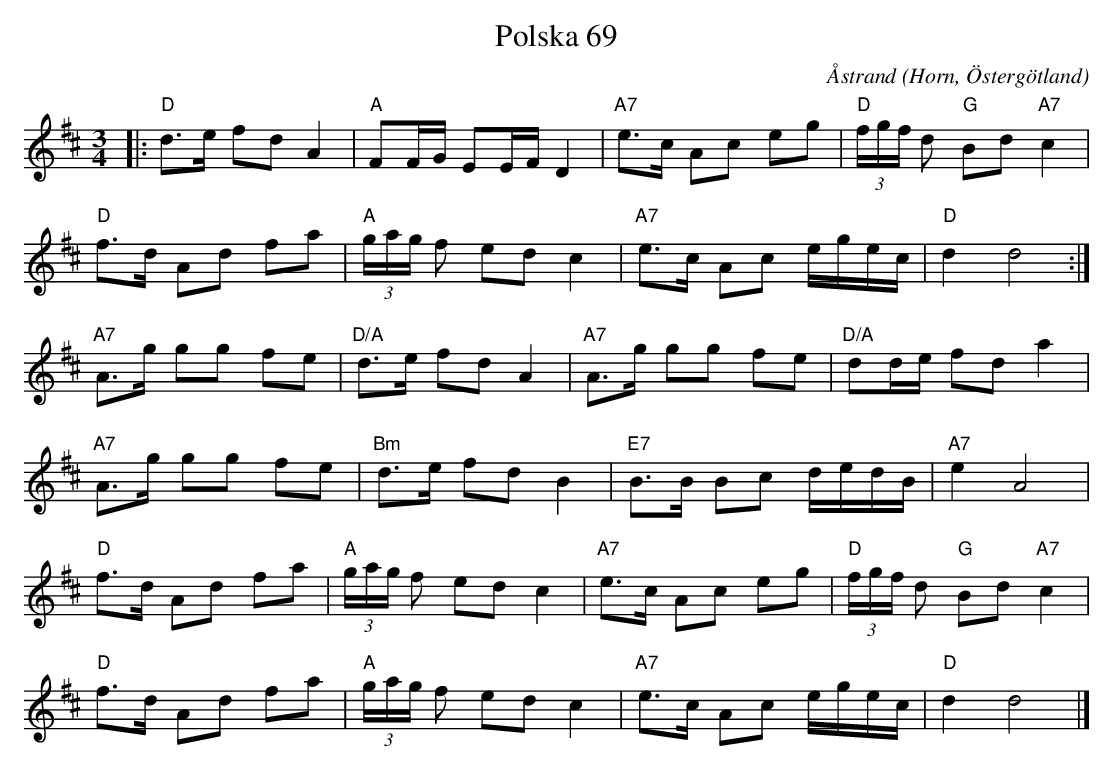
X:1
T:Polska 69
C:Åstrand
O:Horn, Östergötland
M:3/4
L:1/8
K:D
V:1
|:"D"d>e fd A2|"A"FF/G/ EE/F/ D2|"A7"e>c Ac eg|"D"(3f/g/f/ d "G"Bd "A7"c2|
"D"f>d Ad fa|"A"(3g/a/g/ f ed c2|"A7"e>c Ac e/g/e/c/|"D"d2 d4:|
"A7"A>g gg fe|"D/A"d>e fd A2|"A7"A>g gg fe|"D/A" dd/e/ fd a2|
"A7"A>g gg fe|"Bm"d>e fd B2|"E7"B>B Bc d/e/d/B/|"A7" e2 A4|
"D"f>d Ad fa|"A"(3g/a/g/ f ed c2|"A7"e>c Ac eg|"D"(3f/g/f/ d "G"Bd "A7"c2|
"D"f>d Ad fa|"A"(3g/a/g/ f ed c2|"A7"e>c Ac e/g/e/c/|"D"d2 d4 |]
